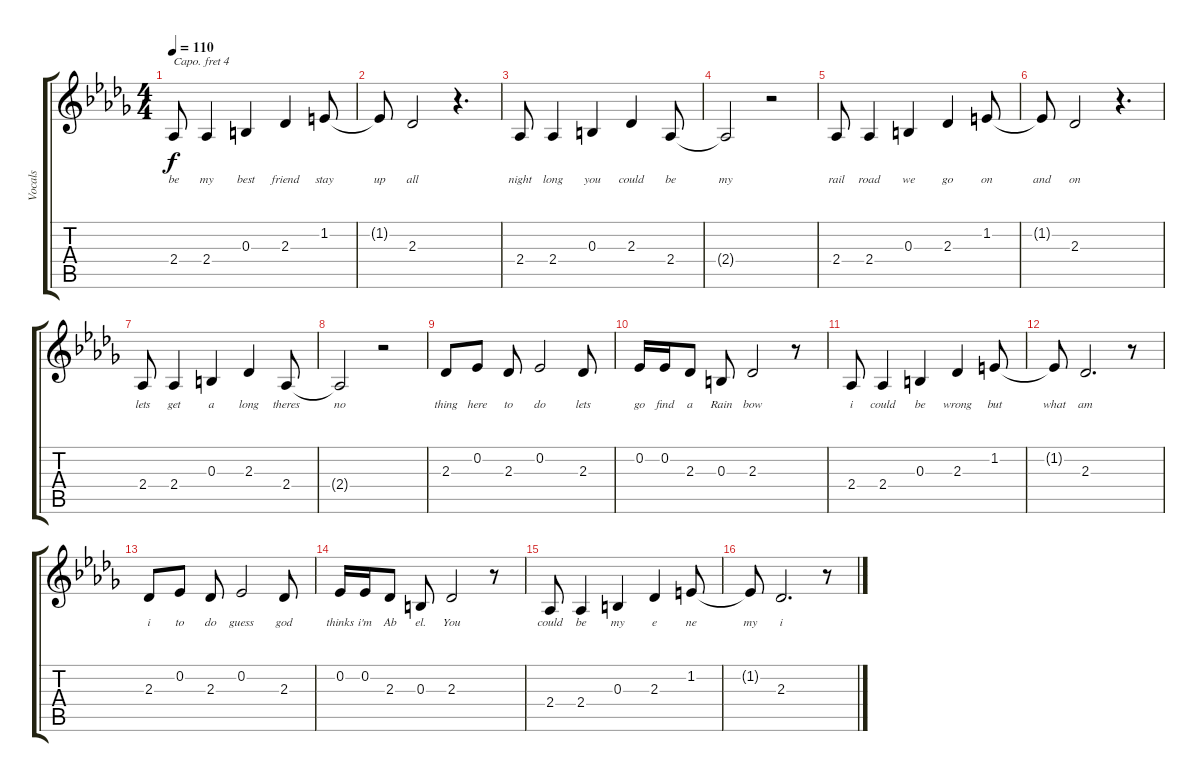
\track ("Vocals" "Vocals") {instrument tenorsax}
\staff {score tabs}
\capo 4
\tuning (E4 B3 G3 D3 A2 E2) {hide}
\ts (4 4)
\tempo 110
\clef g2
\ks db
2.4.8{lyrics (0 "be") lyrics (1 "") lyrics (2 "") lyrics (3 "") lyrics (4 "") dy f} 2.4.4{lyrics (0 "my") lyrics (1 "") lyrics (2 "") lyrics (3 "") lyrics (4 "")} 0.3.4{lyrics (0 "best") lyrics (1 "") lyrics (2 "") lyrics (3 "") lyrics (4 "")} 2.3.4{lyrics (0 "friend") lyrics (1 "") lyrics (2 "") lyrics (3 "") lyrics (4 "")} 1.2.8{lyrics (0 "stay") lyrics (1 "") lyrics (2 "") lyrics (3 "") lyrics (4 "")} |
1.2{t}.8{lyrics (0 "up") lyrics (1 "") lyrics (2 "") lyrics (3 "") lyrics (4 "")} 2.3.2{lyrics (0 "all") lyrics (1 "") lyrics (2 "") lyrics (3 "") lyrics (4 "")} r.4{d} |
2.4.8{lyrics (0 "night") lyrics (1 "") lyrics (2 "") lyrics (3 "") lyrics (4 "")} 2.4.4{lyrics (0 "long") lyrics (1 "") lyrics (2 "") lyrics (3 "") lyrics (4 "")} 0.3.4{lyrics (0 "you") lyrics (1 "") lyrics (2 "") lyrics (3 "") lyrics (4 "")} 2.3.4{lyrics (0 "could") lyrics (1 "") lyrics (2 "") lyrics (3 "") lyrics (4 "")} 2.4.8{lyrics (0 "be") lyrics (1 "") lyrics (2 "") lyrics (3 "") lyrics (4 "")} |
2.4{t}.2{lyrics (0 "my") lyrics (1 "") lyrics (2 "") lyrics (3 "") lyrics (4 "")} r.2 |
2.4.8{lyrics (0 "rail") lyrics (1 "") lyrics (2 "") lyrics (3 "") lyrics (4 "")} 2.4.4{lyrics (0 "road") lyrics (1 "") lyrics (2 "") lyrics (3 "") lyrics (4 "")} 0.3.4{lyrics (0 "we") lyrics (1 "") lyrics (2 "") lyrics (3 "") lyrics (4 "")} 2.3.4{lyrics (0 "go") lyrics (1 "") lyrics (2 "") lyrics (3 "") lyrics (4 "")} 1.2.8{lyrics (0 "on") lyrics (1 "") lyrics (2 "") lyrics (3 "") lyrics (4 "")} |
1.2{t}.8{lyrics (0 "and") lyrics (1 "") lyrics (2 "") lyrics (3 "") lyrics (4 "")} 2.3.2{lyrics (0 "on") lyrics (1 "") lyrics (2 "") lyrics (3 "") lyrics (4 "")} r.4{d} |
2.4.8{lyrics (0 "lets") lyrics (1 "") lyrics (2 "") lyrics (3 "") lyrics (4 "")} 2.4.4{lyrics (0 "get") lyrics (1 "") lyrics (2 "") lyrics (3 "") lyrics (4 "")} 0.3.4{lyrics (0 "a") lyrics (1 "") lyrics (2 "") lyrics (3 "") lyrics (4 "")} 2.3.4{lyrics (0 "long") lyrics (1 "") lyrics (2 "") lyrics (3 "") lyrics (4 "")} 2.4.8{lyrics (0 "theres") lyrics (1 "") lyrics (2 "") lyrics (3 "") lyrics (4 "")} |
2.4{t}.2{lyrics (0 "no") lyrics (1 "") lyrics (2 "") lyrics (3 "") lyrics (4 "")} r.2 |
2.3.8{lyrics (0 "thing") lyrics (1 "") lyrics (2 "") lyrics (3 "") lyrics (4 "")} 0.2.8{lyrics (0 "here") lyrics (1 "") lyrics (2 "") lyrics (3 "") lyrics (4 "")} 2.3.8{lyrics (0 "to") lyrics (1 "") lyrics (2 "") lyrics (3 "") lyrics (4 "")} 0.2.2{lyrics (0 "do") lyrics (1 "") lyrics (2 "") lyrics (3 "") lyrics (4 "")} 2.3.8{lyrics (0 "lets") lyrics (1 "") lyrics (2 "") lyrics (3 "") lyrics (4 "")} |
0.2.16{lyrics (0 "go") lyrics (1 "") lyrics (2 "") lyrics (3 "") lyrics (4 "")} 0.2.16{lyrics (0 "find") lyrics (1 "") lyrics (2 "") lyrics (3 "") lyrics (4 "")} 2.3.8{lyrics (0 "a") lyrics (1 "") lyrics (2 "") lyrics (3 "") lyrics (4 "")} 0.3.8{lyrics (0 "Rain") lyrics (1 "") lyrics (2 "") lyrics (3 "") lyrics (4 "")} 2.3.2{lyrics (0 "bow") lyrics (1 "") lyrics (2 "") lyrics (3 "") lyrics (4 "")} r.8 |
2.4.8{lyrics (0 "i") lyrics (1 "") lyrics (2 "") lyrics (3 "") lyrics (4 "")} 2.4.4{lyrics (0 "could") lyrics (1 "") lyrics (2 "") lyrics (3 "") lyrics (4 "")} 0.3.4{lyrics (0 "be") lyrics (1 "") lyrics (2 "") lyrics (3 "") lyrics (4 "")} 2.3.4{lyrics (0 "wrong") lyrics (1 "") lyrics (2 "") lyrics (3 "") lyrics (4 "")} 1.2.8{lyrics (0 "but") lyrics (1 "") lyrics (2 "") lyrics (3 "") lyrics (4 "")} |
1.2{t}.8{lyrics (0 "what") lyrics (1 "") lyrics (2 "") lyrics (3 "") lyrics (4 "")} 2.3.2{d lyrics (0 "am") lyrics (1 "") lyrics (2 "") lyrics (3 "") lyrics (4 "")} r.8 |
2.3.8{lyrics (0 "i") lyrics (1 "") lyrics (2 "") lyrics (3 "") lyrics (4 "")} 0.2.8{lyrics (0 "to") lyrics (1 "") lyrics (2 "") lyrics (3 "") lyrics (4 "")} 2.3.8{lyrics (0 "do") lyrics (1 "") lyrics (2 "") lyrics (3 "") lyrics (4 "")} 0.2.2{lyrics (0 "guess") lyrics (1 "") lyrics (2 "") lyrics (3 "") lyrics (4 "")} 2.3.8{lyrics (0 "god") lyrics (1 "") lyrics (2 "") lyrics (3 "") lyrics (4 "")} |
0.2.16{lyrics (0 "thinks") lyrics (1 "") lyrics (2 "") lyrics (3 "") lyrics (4 "")} 0.2.16{lyrics (0 "i'm") lyrics (1 "") lyrics (2 "") lyrics (3 "") lyrics (4 "")} 2.3.8{lyrics (0 "Ab") lyrics (1 "") lyrics (2 "") lyrics (3 "") lyrics (4 "")} 0.3.8{lyrics (0 "el.") lyrics (1 "") lyrics (2 "") lyrics (3 "") lyrics (4 "")} 2.3.2{lyrics (0 "You") lyrics (1 "") lyrics (2 "") lyrics (3 "") lyrics (4 "")} r.8 |
2.4.8{lyrics (0 "could") lyrics (1 "") lyrics (2 "") lyrics (3 "") lyrics (4 "")} 2.4.4{lyrics (0 "be") lyrics (1 "") lyrics (2 "") lyrics (3 "") lyrics (4 "")} 0.3.4{lyrics (0 "my") lyrics (1 "") lyrics (2 "") lyrics (3 "") lyrics (4 "")} 2.3.4{lyrics (0 "e") lyrics (1 "") lyrics (2 "") lyrics (3 "") lyrics (4 "")} 1.2.8{lyrics (0 "ne") lyrics (1 "") lyrics (2 "") lyrics (3 "") lyrics (4 "")} |
1.2{t}.8{lyrics (0 "my") lyrics (1 "") lyrics (2 "") lyrics (3 "") lyrics (4 "")} 2.3.2{d lyrics (0 "i") lyrics (1 "") lyrics (2 "") lyrics (3 "") lyrics (4 "")} r.8
